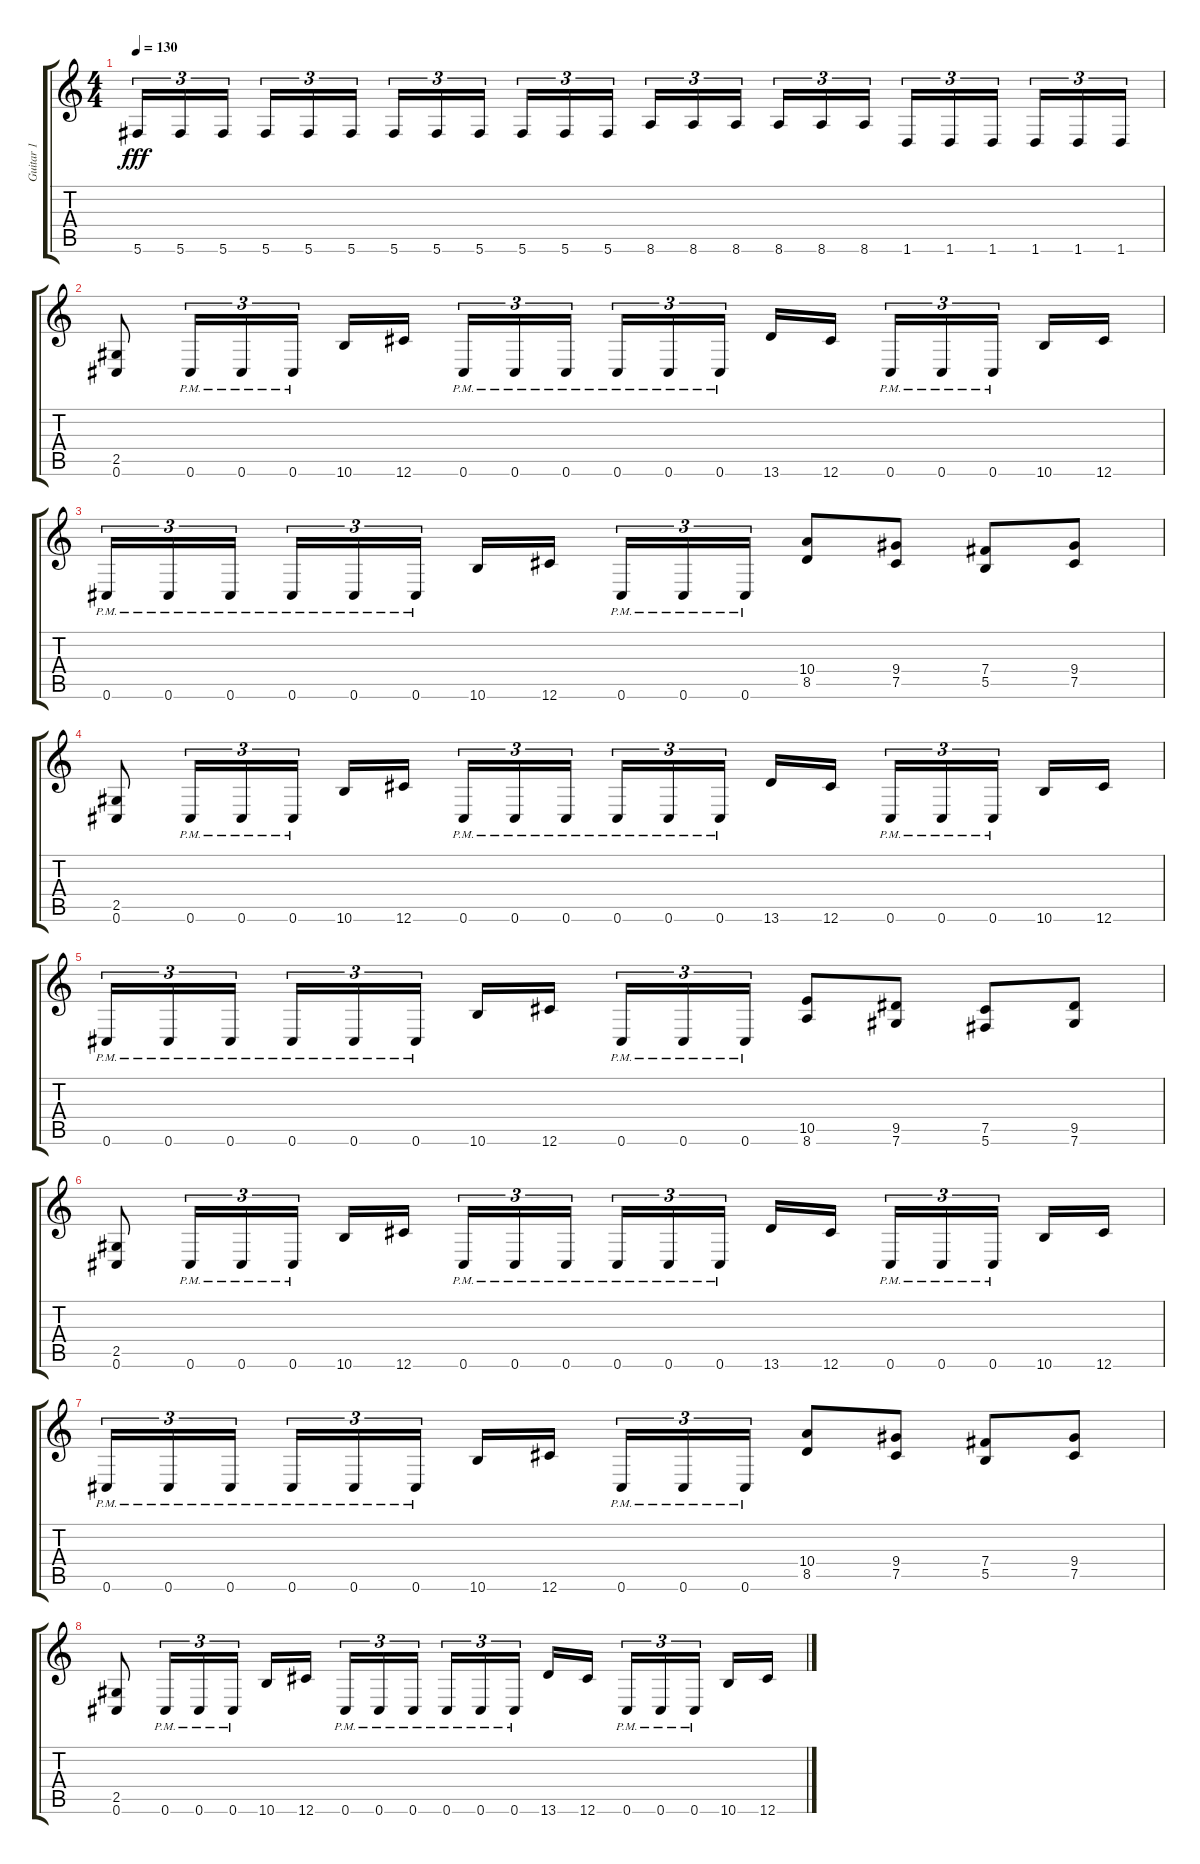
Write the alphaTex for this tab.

\track ("Guitar 1" "Guitar 1") {instrument distortionguitar}
\staff {score tabs}
\tuning (Db4 Ab3 E3 B2 Gb2 Db2) {hide}
\ts (4 4)
\tempo 130
\clef g2
\ks c
5.6.16{tu (3 2) dy fff} 5.6.16{tu (3 2)} 5.6.16{tu (3 2) beam splitsecondary} 5.6.16{tu (3 2)} 5.6.16{tu (3 2)} 5.6.16{tu (3 2)} 5.6.16{tu (3 2)} 5.6.16{tu (3 2)} 5.6.16{tu (3 2) beam splitsecondary} 5.6.16{tu (3 2)} 5.6.16{tu (3 2)} 5.6.16{tu (3 2)} 8.6.16{tu (3 2)} 8.6.16{tu (3 2)} 8.6.16{tu (3 2) beam splitsecondary} 8.6.16{tu (3 2)} 8.6.16{tu (3 2)} 8.6.16{tu (3 2)} 1.6.16{tu (3 2)} 1.6.16{tu (3 2)} 1.6.16{tu (3 2) beam splitsecondary} 1.6.16{tu (3 2)} 1.6.16{tu (3 2)} 1.6.16{tu (3 2)} |
(2.5 0.6).8 0.6{pm}.16{tu (3 2)} 0.6{pm}.16{tu (3 2)} 0.6{pm}.16{tu (3 2)} 10.6.16 12.6.16{beam splitsecondary} 0.6{pm}.16{tu (3 2)} 0.6{pm}.16{tu (3 2)} 0.6{pm}.16{tu (3 2)} 0.6{pm}.16{tu (3 2)} 0.6{pm}.16{tu (3 2)} 0.6{pm}.16{tu (3 2) beam splitsecondary} 13.6.16 12.6.16 0.6{pm}.16{tu (3 2)} 0.6{pm}.16{tu (3 2)} 0.6{pm}.16{tu (3 2) beam splitsecondary} 10.6.16 12.6.16 |
0.6{pm}.16{tu (3 2)} 0.6{pm}.16{tu (3 2)} 0.6{pm}.16{tu (3 2) beam splitsecondary} 0.6{pm}.16{tu (3 2)} 0.6{pm}.16{tu (3 2)} 0.6{pm}.16{tu (3 2)} 10.6.16 12.6.16{beam splitsecondary} 0.6{pm}.16{tu (3 2)} 0.6{pm}.16{tu (3 2)} 0.6{pm}.16{tu (3 2)} (10.4 8.5).8 (9.4 7.5).8 (7.4 5.5).8 (9.4 7.5).8 |
(2.5 0.6).8 0.6{pm}.16{tu (3 2)} 0.6{pm}.16{tu (3 2)} 0.6{pm}.16{tu (3 2)} 10.6.16 12.6.16{beam splitsecondary} 0.6{pm}.16{tu (3 2)} 0.6{pm}.16{tu (3 2)} 0.6{pm}.16{tu (3 2)} 0.6{pm}.16{tu (3 2)} 0.6{pm}.16{tu (3 2)} 0.6{pm}.16{tu (3 2) beam splitsecondary} 13.6.16 12.6.16 0.6{pm}.16{tu (3 2)} 0.6{pm}.16{tu (3 2)} 0.6{pm}.16{tu (3 2) beam splitsecondary} 10.6.16 12.6.16 |
0.6{pm}.16{tu (3 2)} 0.6{pm}.16{tu (3 2)} 0.6{pm}.16{tu (3 2) beam splitsecondary} 0.6{pm}.16{tu (3 2)} 0.6{pm}.16{tu (3 2)} 0.6{pm}.16{tu (3 2)} 10.6.16 12.6.16{beam splitsecondary} 0.6{pm}.16{tu (3 2)} 0.6{pm}.16{tu (3 2)} 0.6{pm}.16{tu (3 2)} (10.5 8.6).8 (9.5 7.6).8 (7.5 5.6).8 (9.5 7.6).8 |
(2.5 0.6).8 0.6{pm}.16{tu (3 2)} 0.6{pm}.16{tu (3 2)} 0.6{pm}.16{tu (3 2)} 10.6.16 12.6.16{beam splitsecondary} 0.6{pm}.16{tu (3 2)} 0.6{pm}.16{tu (3 2)} 0.6{pm}.16{tu (3 2)} 0.6{pm}.16{tu (3 2)} 0.6{pm}.16{tu (3 2)} 0.6{pm}.16{tu (3 2) beam splitsecondary} 13.6.16 12.6.16 0.6{pm}.16{tu (3 2)} 0.6{pm}.16{tu (3 2)} 0.6{pm}.16{tu (3 2) beam splitsecondary} 10.6.16 12.6.16 |
0.6{pm}.16{tu (3 2)} 0.6{pm}.16{tu (3 2)} 0.6{pm}.16{tu (3 2) beam splitsecondary} 0.6{pm}.16{tu (3 2)} 0.6{pm}.16{tu (3 2)} 0.6{pm}.16{tu (3 2)} 10.6.16 12.6.16{beam splitsecondary} 0.6{pm}.16{tu (3 2)} 0.6{pm}.16{tu (3 2)} 0.6{pm}.16{tu (3 2)} (10.4 8.5).8 (9.4 7.5).8 (7.4 5.5).8 (9.4 7.5).8 |
(2.5 0.6).8 0.6{pm}.16{tu (3 2)} 0.6{pm}.16{tu (3 2)} 0.6{pm}.16{tu (3 2)} 10.6.16 12.6.16{beam splitsecondary} 0.6{pm}.16{tu (3 2)} 0.6{pm}.16{tu (3 2)} 0.6{pm}.16{tu (3 2)} 0.6{pm}.16{tu (3 2)} 0.6{pm}.16{tu (3 2)} 0.6{pm}.16{tu (3 2) beam splitsecondary} 13.6.16 12.6.16 0.6{pm}.16{tu (3 2)} 0.6{pm}.16{tu (3 2)} 0.6{pm}.16{tu (3 2) beam splitsecondary} 10.6.16 12.6.16
